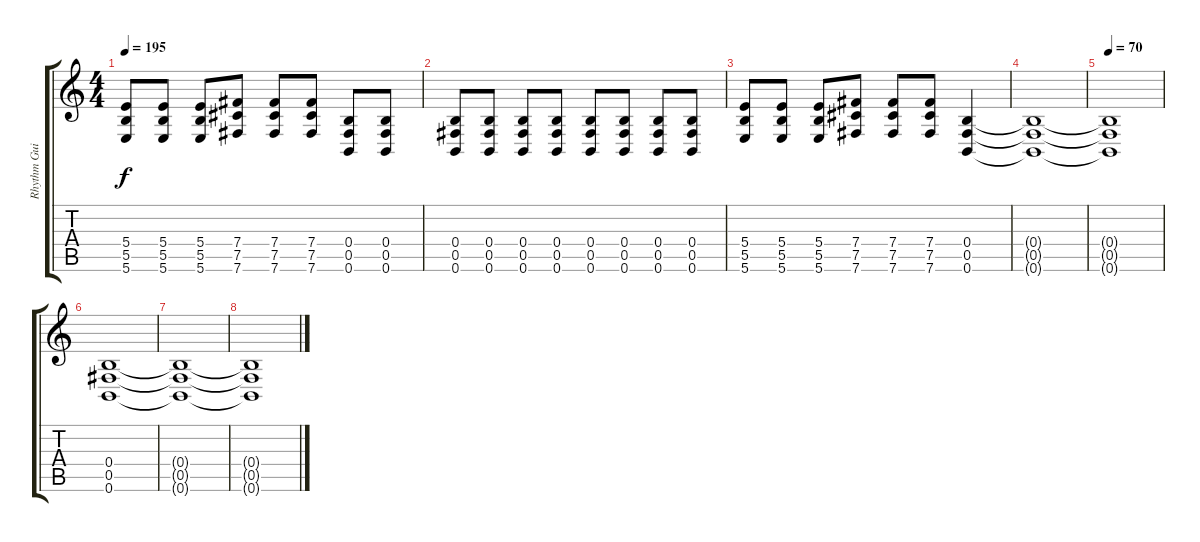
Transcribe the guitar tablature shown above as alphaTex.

\track ("Rhythm Guitar" "Rhythm Gui") {instrument distortionguitar}
\staff {score tabs}
\tuning (Db4 Ab3 E3 B2 Gb2 B1) {hide}
\ts (4 4)
\tempo 195
\clef g2
\ks c
(5.4 5.5 5.6).8{dy f} (5.4 5.5 5.6).8 (5.4 5.5 5.6).8 (7.4 7.5 7.6).8 (7.4 7.5 7.6).8 (7.4 7.5 7.6).8 (0.4 0.5 0.6).8 (0.4 0.5 0.6).8 |
(0.4 0.5 0.6).8 (0.4 0.5 0.6).8 (0.4 0.5 0.6).8 (0.4 0.5 0.6).8 (0.4 0.5 0.6).8 (0.4 0.5 0.6).8 (0.4 0.5 0.6).8 (0.4 0.5 0.6).8 |
(5.4 5.5 5.6).8 (5.4 5.5 5.6).8 (5.4 5.5 5.6).8 (7.4 7.5 7.6).8 (7.4 7.5 7.6).8 (7.4 7.5 7.6).8 (0.4 0.5 0.6).4 |
(0.4{t} 0.5{t} 0.6{t}).1 |
\tempo 70
(0.4{t} 0.5{t} 0.6{t}).1 |
(0.4 0.5 0.6).1 |
(0.4{t} 0.5{t} 0.6{t}).1 |
(0.4{t} 0.5{t} 0.6{t}).1
